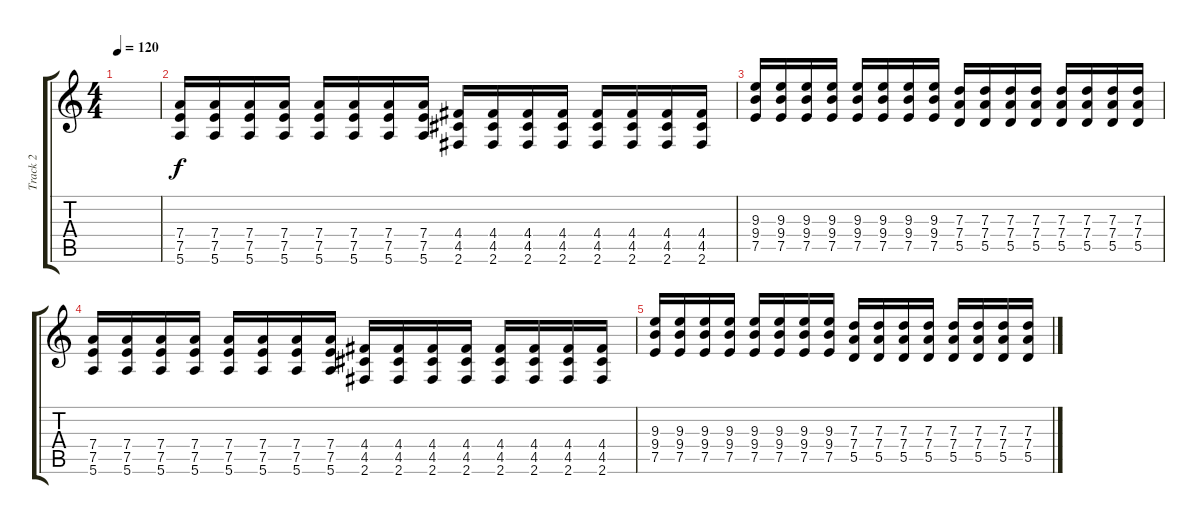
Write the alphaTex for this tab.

\track ("Track 2" "Track 2") {instrument distortionguitar}
\staff {score tabs}
\tuning (E4 B3 G3 D3 A2 E2) {hide}
\ts (4 4)
\tempo 120
\clef g2
\ks c
|
(7.4 7.5 5.6).16 (7.4 7.5 5.6).16 (7.4 7.5 5.6).16 (7.4 7.5 5.6).16 (7.4 7.5 5.6).16 (7.4 7.5 5.6).16 (7.4 7.5 5.6).16 (7.4 7.5 5.6).16 (4.4 4.5 2.6).16 (4.4 4.5 2.6).16 (4.4 4.5 2.6).16 (4.4 4.5 2.6).16 (4.4 4.5 2.6).16 (4.4 4.5 2.6).16 (4.4 4.5 2.6).16 (4.4 4.5 2.6).16 |
(9.3 9.4 7.5).16 (9.3 9.4 7.5).16 (9.3 9.4 7.5).16 (9.3 9.4 7.5).16 (9.3 9.4 7.5).16 (9.3 9.4 7.5).16 (9.3 9.4 7.5).16 (9.3 9.4 7.5).16 (7.3 7.4 5.5).16 (7.3 7.4 5.5).16 (7.3 7.4 5.5).16 (7.3 7.4 5.5).16 (7.3 7.4 5.5).16 (7.3 7.4 5.5).16 (7.3 7.4 5.5).16 (7.3 7.4 5.5).16 |
(7.4 7.5 5.6).16 (7.4 7.5 5.6).16 (7.4 7.5 5.6).16 (7.4 7.5 5.6).16 (7.4 7.5 5.6).16 (7.4 7.5 5.6).16 (7.4 7.5 5.6).16 (7.4 7.5 5.6).16 (4.4 4.5 2.6).16 (4.4 4.5 2.6).16 (4.4 4.5 2.6).16 (4.4 4.5 2.6).16 (4.4 4.5 2.6).16 (4.4 4.5 2.6).16 (4.4 4.5 2.6).16 (4.4 4.5 2.6).16 |
(9.3 9.4 7.5).16 (9.3 9.4 7.5).16 (9.3 9.4 7.5).16 (9.3 9.4 7.5).16 (9.3 9.4 7.5).16 (9.3 9.4 7.5).16 (9.3 9.4 7.5).16 (9.3 9.4 7.5).16 (7.3 7.4 5.5).16 (7.3 7.4 5.5).16 (7.3 7.4 5.5).16 (7.3 7.4 5.5).16 (7.3 7.4 5.5).16 (7.3 7.4 5.5).16 (7.3 7.4 5.5).16 (7.3 7.4 5.5).16
